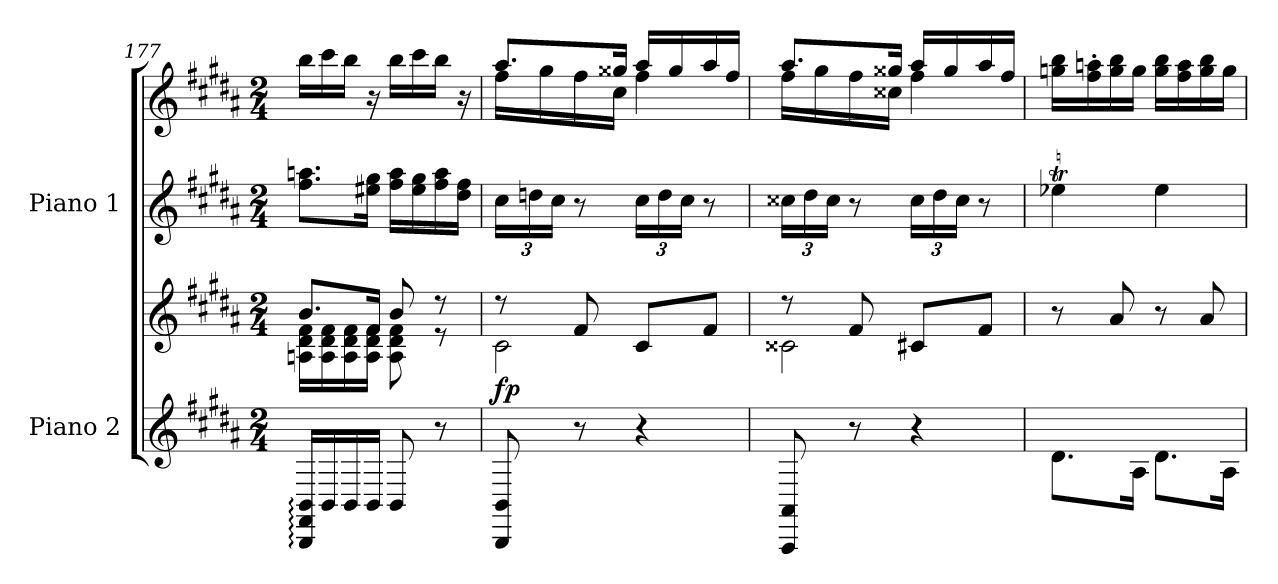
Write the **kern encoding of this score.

**kern	**kern	**dynam	**kern	**kern
*part2	*part2	*part2	*part1	*part1
*staff4	*staff3	*staff3/4	*staff2	*staff1
*I"Piano 2	*	*	*I"Piano 1	*
*I'Pno. 2	*	*	*I'Pno. 1	*
*clefG2	*clefG2	*	*clefG2	*clefG2
*k[f#c#g#d#a#]	*k[f#c#g#d#a#]	*	*k[f#c#g#d#a#]	*k[f#c#g#d#a#]
*M2/4	*M2/4	*	*M2/4	*M2/4
=177	=177	=177	=177	=177
*	*^	*	*	*
16BBB/: 16FF#/: 16BB/:LL	8.b/L	16An\ 16d#\ 16f#\LL	.	8.ff#\ 8.aan\L	16bb\LL
16BB/	.	16A\ 16d#\ 16f#\	.	.	16ccc#\
16BB/	.	16A\ 16d#\ 16f#\	.	.	16bb\JJ
16BB/JJ	16f#/Jk	16A\ 16d#\ 16f#\JJ	.	16ee#X\ 16gg#\Jk	16r
8BB/	8b/	8A\ 8d#\ 8f#\	.	16ff#\ 16aa\LL	16bb\LL
.	.	.	.	16ee#\ 16gg#\	16ccc#\
8r	8r	8r	.	16ff#\ 16aa\	16bb\JJ
.	.	.	.	16dd#\ 16ff#\JJ	16r
!!LO:LB:g=z
=178	=178	=178	=178	=178	=178
*	*	*	*	*Xbrackettup	*
*	*	*	*	*	*^
!	!	!	!LO:DY:b	!	!	!
8BBB/ 8BB/	8r	2c#\	fp	24cc#\LL	8.aa#/L	16ff#\LL
.	.	.	.	24ddn\	.	.
.	.	.	.	.	.	16gg#\
.	.	.	.	24cc#\JJ	.	.
8r	8f#/	.	.	8r	.	16ff#\
.	.	.	.	.	16gg##X/Jk	16cc#\JJ
4r	8c#/L	.	.	24cc#\LL	16aa#/LL	4ff#\
.	.	.	.	24dd\	.	.
.	.	.	.	.	16gg##/	.
.	.	.	.	24cc#\JJ	.	.
.	8f#/J	.	.	8r	16aa#/	.
.	.	.	.	.	16ff#/JJ	.
=179	=179	=179	=179	=179	=179	=179
8AAA#/ 8AA#/	8r	2c##X\	.	24cc##X\LL	8.aa#/L	16ff#\LL
.	.	.	.	24dd#\	.	.
.	.	.	.	.	.	16gg#\
.	.	.	.	24cc##\JJ	.	.
8r	8f#/	.	.	8r	.	16ff#\
.	.	.	.	.	16gg##X/Jk	16cc##X\JJ
4r	8c#X/L	.	.	24cc##\LL	16aa#/LL	4ff#\
.	.	.	.	24dd#\	.	.
.	.	.	.	.	16gg##/	.
.	.	.	.	24cc##\JJ	.	.
.	8f#/J	.	.	8r	16aa#/	.
.	.	.	.	.	16ff#/JJ	.
*	*v	*v	*	*	*v	*v
=180	=180	=180	=180	=180
8.d#\L	8r	.	4ee-XT\	16ggn\ 16bb\LL
.	.	.	.	16ff#\' 16aan\'
.	8a#/	.	.	16gg\ 16bb\
16A#\Jk	.	.	.	16gg\JJ
8.d#\L	8r	.	4ee-\	16gg\ 16bb\LL
.	.	.	.	16ff#\ 16aa\
.	8a#/	.	.	16gg\ 16bb\
16A#\Jk	.	.	.	16gg\JJ
=	=	=	=	=
*-	*-	*-	*-	*-
